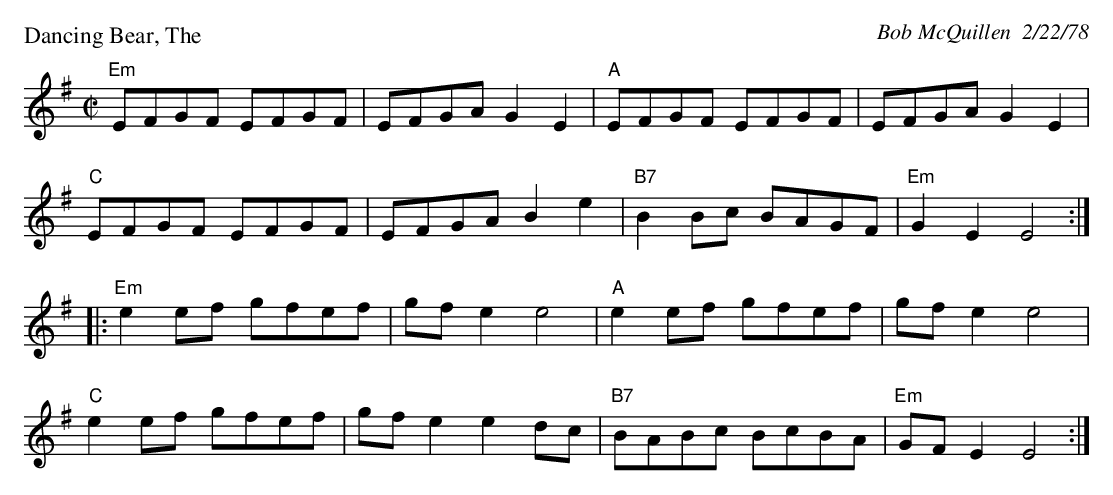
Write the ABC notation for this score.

X:1
P: Dancing Bear, The
C: Bob McQuillen  2/22/78
M: C|
K: Em
"Em"EFGF EFGF| EFGA G2E2| "A"EFGF EFGF| EFGA G2E2|
"C"EFGF EFGF| EFGA B2e2| "B7"B2Bc BAGF| "Em"G2E2 E4 :|
|:\
"Em"e2ef gfef| gfe2 e4| "A"e2ef gfef| gfe2 e4|
"C"e2ef gfef| gfe2 e2dc| "B7"BABc BcBA| "Em"GFE2 E4 :|
